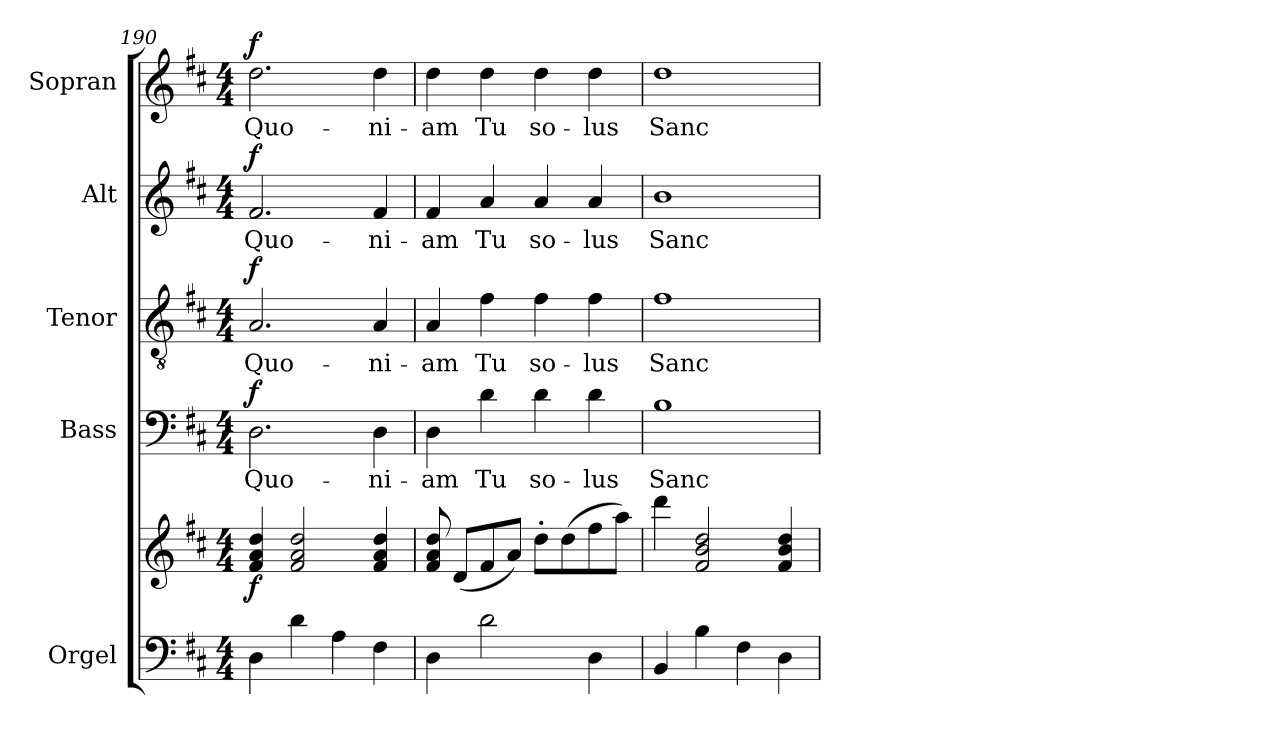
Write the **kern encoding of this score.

**kern	**kern	**dynam	**kern	**text	**dynam	**kern	**text	**dynam	**kern	**text	**dynam	**kern	**text	**dynam
*part5	*part5	*part5	*part4	*part4	*part4	*part3	*part3	*part3	*part2	*part2	*part2	*part1	*part1	*part1
*staff6	*staff5	*staff5/6	*staff4	*staff4	*staff4	*staff3	*staff3	*staff3	*staff2	*staff2	*staff2	*staff1	*staff1	*staff1
*I"Orgel	*	*	*I"Bass	*	*	*I"Tenor	*	*	*I"Alt	*	*	*I"Sopran	*	*
*I'Org.	*	*	*I'B	*	*	*I'T	*	*	*I'A	*	*	*I'S	*	*
*clefF4	*clefG2	*	*clefF4	*	*	*clefGv2	*	*	*clefG2	*	*	*clefG2	*	*
*k[f#c#]	*k[f#c#]	*	*k[f#c#]	*	*	*k[f#c#]	*	*	*k[f#c#]	*	*	*k[f#c#]	*	*
*D:	*D:	*	*D:	*	*	*D:	*	*	*D:	*	*	*D:	*	*
*M4/4	*M4/4	*	*M4/4	*	*	*M4/4	*	*	*M4/4	*	*	*M4/4	*	*
=190	=190	=190	=190	=190	=190	=190	=190	=190	=190	=190	=190	=190	=190	=190
!	!	!LO:DY:b	!	!LO:LY:b	!LO:DY:a	!	!LO:LY:b	!LO:DY:a	!	!LO:LY:b	!LO:DY:a	!	!LO:LY:b	!LO:DY:a
4D\	4f#/ 4a/ 4dd/	f	2.D\	Quo-	f	2.A/	Quo-	f	2.f#/	Quo-	f	2.dd\	Quo-	f
4d\	2f#/ 2a/ 2dd/	.	.	.	.	.	.	.	.	.	.	.	.	.
4A\	.	.	.	.	.	.	.	.	.	.	.	.	.	.
!	!	!	!	!LO:LY:b	!	!	!LO:LY:b	!	!	!LO:LY:b	!	!	!LO:LY:b	!
4F#\	4f#/ 4a/ 4dd/	.	4D\	-ni-	.	4A/	-ni-	.	4f#/	-ni-	.	4dd\	-ni-	.
=191	=191	=191	=191	=191	=191	=191	=191	=191	=191	=191	=191	=191	=191	=191
!	!	!	!	!LO:LY:b	!	!	!LO:LY:b	!	!	!LO:LY:b	!	!	!LO:LY:b	!
4D\	8f#/ 8a/ 8dd/	.	4D\	-am	.	4A/	-am	.	4f#/	-am	.	4dd\	-am	.
.	(<8d/L	.	.	.	.	.	.	.	.	.	.	.	.	.
!	!	!	!	!LO:LY:b	!	!	!LO:LY:b	!	!	!LO:LY:b	!	!	!LO:LY:b	!
2d\	8f#/	.	4d\	Tu	.	4f#\	Tu	.	4a/	Tu	.	4dd\	Tu	.
.	8a/J)	.	.	.	.	.	.	.	.	.	.	.	.	.
!	!	!	!	!LO:LY:b	!	!	!LO:LY:b	!	!	!LO:LY:b	!	!	!LO:LY:b	!
.	8dd'>\L	.	4d\	so-	.	4f#\	so-	.	4a/	so-	.	4dd\	so-	.
.	(>8dd\	.	.	.	.	.	.	.	.	.	.	.	.	.
!	!	!	!	!LO:LY:b	!	!	!LO:LY:b	!	!	!LO:LY:b	!	!	!LO:LY:b	!
4D\	8ff#\	.	4d\	-lus	.	4f#\	-lus	.	4a/	-lus	.	4dd\	-lus	.
.	8aa\J)	.	.	.	.	.	.	.	.	.	.	.	.	.
=192	=192	=192	=192	=192	=192	=192	=192	=192	=192	=192	=192	=192	=192	=192
!	!	!	!	!LO:LY:b	!	!	!LO:LY:b	!	!	!LO:LY:b	!	!	!LO:LY:b	!
4BB/	4ddd\	.	1B	Sanc-	.	1f#	Sanc-	.	1b	Sanc-	.	1dd	Sanc-	.
4B\	2f#/ 2b/ 2dd/	.	.	.	.	.	.	.	.	.	.	.	.	.
4F#\	.	.	.	.	.	.	.	.	.	.	.	.	.	.
4D\	4f#/ 4b/ 4dd/	.	.	.	.	.	.	.	.	.	.	.	.	.
=	=	=	=	=	=	=	=	=	=	=	=	=	=	=
*-	*-	*-	*-	*-	*-	*-	*-	*-	*-	*-	*-	*-	*-	*-
